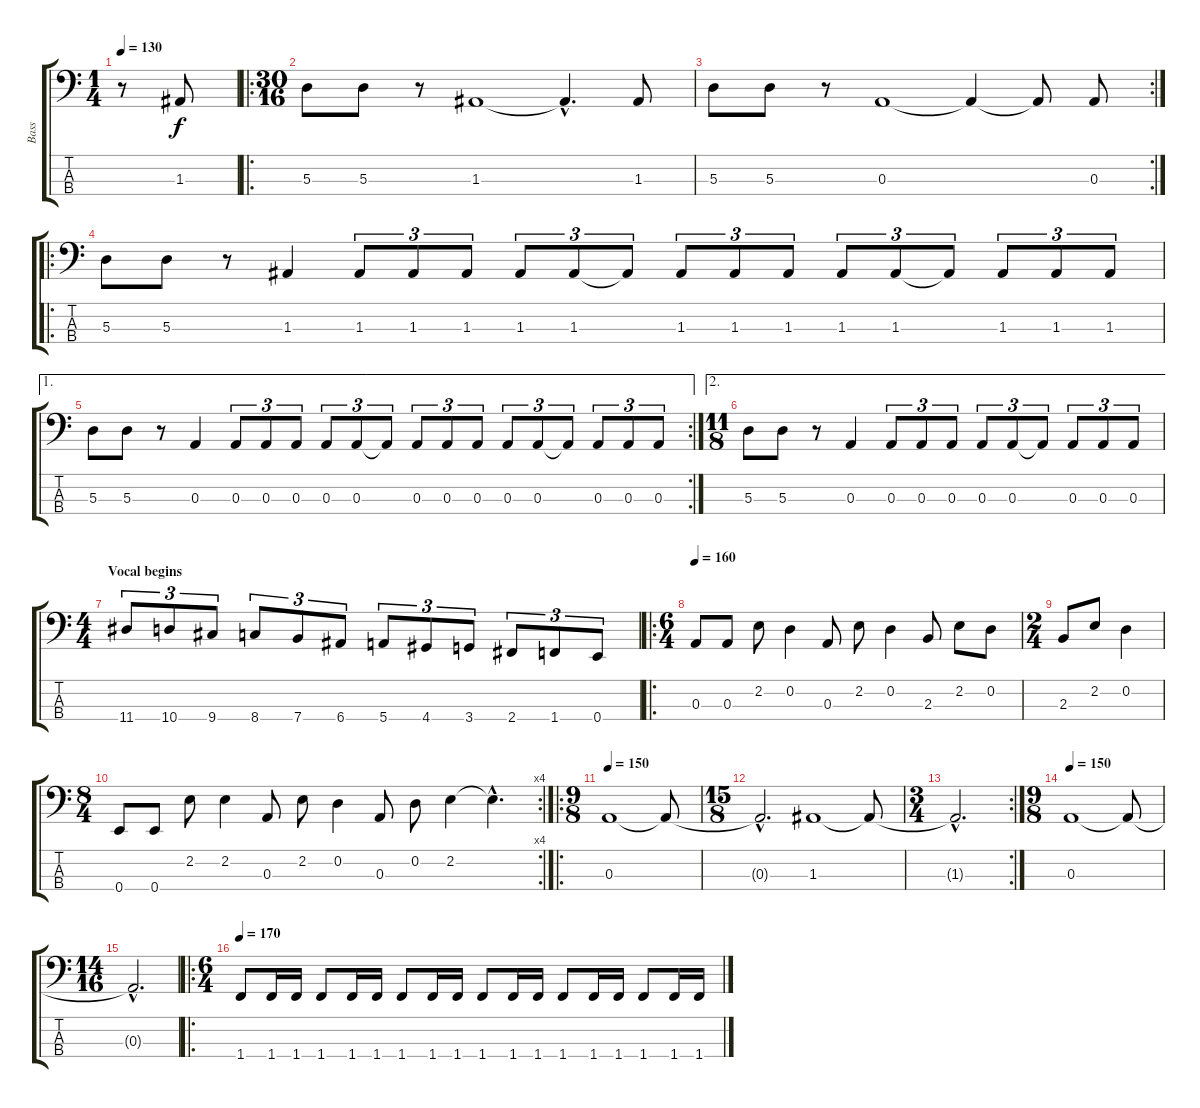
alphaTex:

\track ("Bass" "Bass") {instrument fretlessbass}
\staff {score tabs}
\tuning (G2 D2 A1 E1) {hide}
\ts (1 4)
\tempo 130
\clef f4
\ks c
r.8{dy f instrument fretlessbass} 1.3.8 |
\ro
\ts (30 16)
5.3.8 5.3.8 r.8 1.3.1 1.3{hac t}.4{d} 1.3.8 |
\rc 2
5.3.8 5.3.8 r.8 0.3.1 0.3{t}.4 0.3{t}.8 0.3.8 |
\ro
5.3.8 5.3.8 r.8 1.3.4 1.3.8{tu (3 2)} 1.3.8{tu (3 2)} 1.3.8{tu (3 2)} 1.3.8{tu (3 2)} 1.3.8{tu (3 2)} 1.3{t}.8{tu (3 2)} 1.3.8{tu (3 2)} 1.3.8{tu (3 2)} 1.3.8{tu (3 2)} 1.3.8{tu (3 2)} 1.3.8{tu (3 2)} 1.3{t}.8{tu (3 2)} 1.3.8{tu (3 2)} 1.3.8{tu (3 2)} 1.3.8{tu (3 2)} |
\ae 1
\rc 2
5.3.8 5.3.8 r.8 0.3.4 0.3.8{tu (3 2)} 0.3.8{tu (3 2)} 0.3.8{tu (3 2)} 0.3.8{tu (3 2)} 0.3.8{tu (3 2)} 0.3{t}.8{tu (3 2)} 0.3.8{tu (3 2)} 0.3.8{tu (3 2)} 0.3.8{tu (3 2)} 0.3.8{tu (3 2)} 0.3.8{tu (3 2)} 0.3{t}.8{tu (3 2)} 0.3.8{tu (3 2)} 0.3.8{tu (3 2)} 0.3.8{tu (3 2)} |
\ae 2
\ts (11 8)
5.3.8 5.3.8 r.8 0.3.4 0.3.8{tu (3 2)} 0.3.8{tu (3 2)} 0.3.8{tu (3 2)} 0.3.8{tu (3 2)} 0.3.8{tu (3 2)} 0.3{t}.8{tu (3 2)} 0.3.8{tu (3 2)} 0.3.8{tu (3 2)} 0.3.8{tu (3 2)} |
\ts (4 4)
\section ("" "Vocal begins")
11.4.8{tu (3 2)} 10.4.8{tu (3 2)} 9.4.8{tu (3 2)} 8.4.8{tu (3 2)} 7.4.8{tu (3 2)} 6.4.8{tu (3 2)} 5.4.8{tu (3 2)} 4.4.8{tu (3 2)} 3.4.8{tu (3 2)} 2.4.8{tu (3 2)} 1.4.8{tu (3 2)} 0.4.8{tu (3 2)} |
\ro
\ts (6 4)
\tempo 160
0.3.8 0.3.8 2.2.8 0.2.4 0.3.8 2.2.8 0.2.4 2.3.8 2.2.8 0.2.8 |
\ts (2 4)
2.3.8 2.2.8 0.2.4 |
\rc 4
\ts (8 4)
0.4.8 0.4.8 2.2.8 2.2.4 0.3.8 2.2.8 0.2.4 0.3.8 0.2.8 2.2.4 2.2{hac t}.4{d} |
\ro
\ts (9 8)
\tempo 150
0.3.1 0.3{t}.8 |
\ts (15 8)
0.3{hac t}.2{d} 1.3.1 1.3{t}.8 |
\rc 2
\ts (3 4)
1.3{hac t}.2{d} |
\ts (9 8)
\tempo 150
0.3.1 0.3{t}.8 |
\ts (14 16)
0.3{hac t}.2{d} |
\ro
\ts (6 4)
\tempo 170
1.4.8 1.4.16 1.4.16 1.4.8 1.4.16 1.4.16 1.4.8 1.4.16 1.4.16 1.4.8 1.4.16 1.4.16 1.4.8 1.4.16 1.4.16 1.4.8 1.4.16 1.4.16
